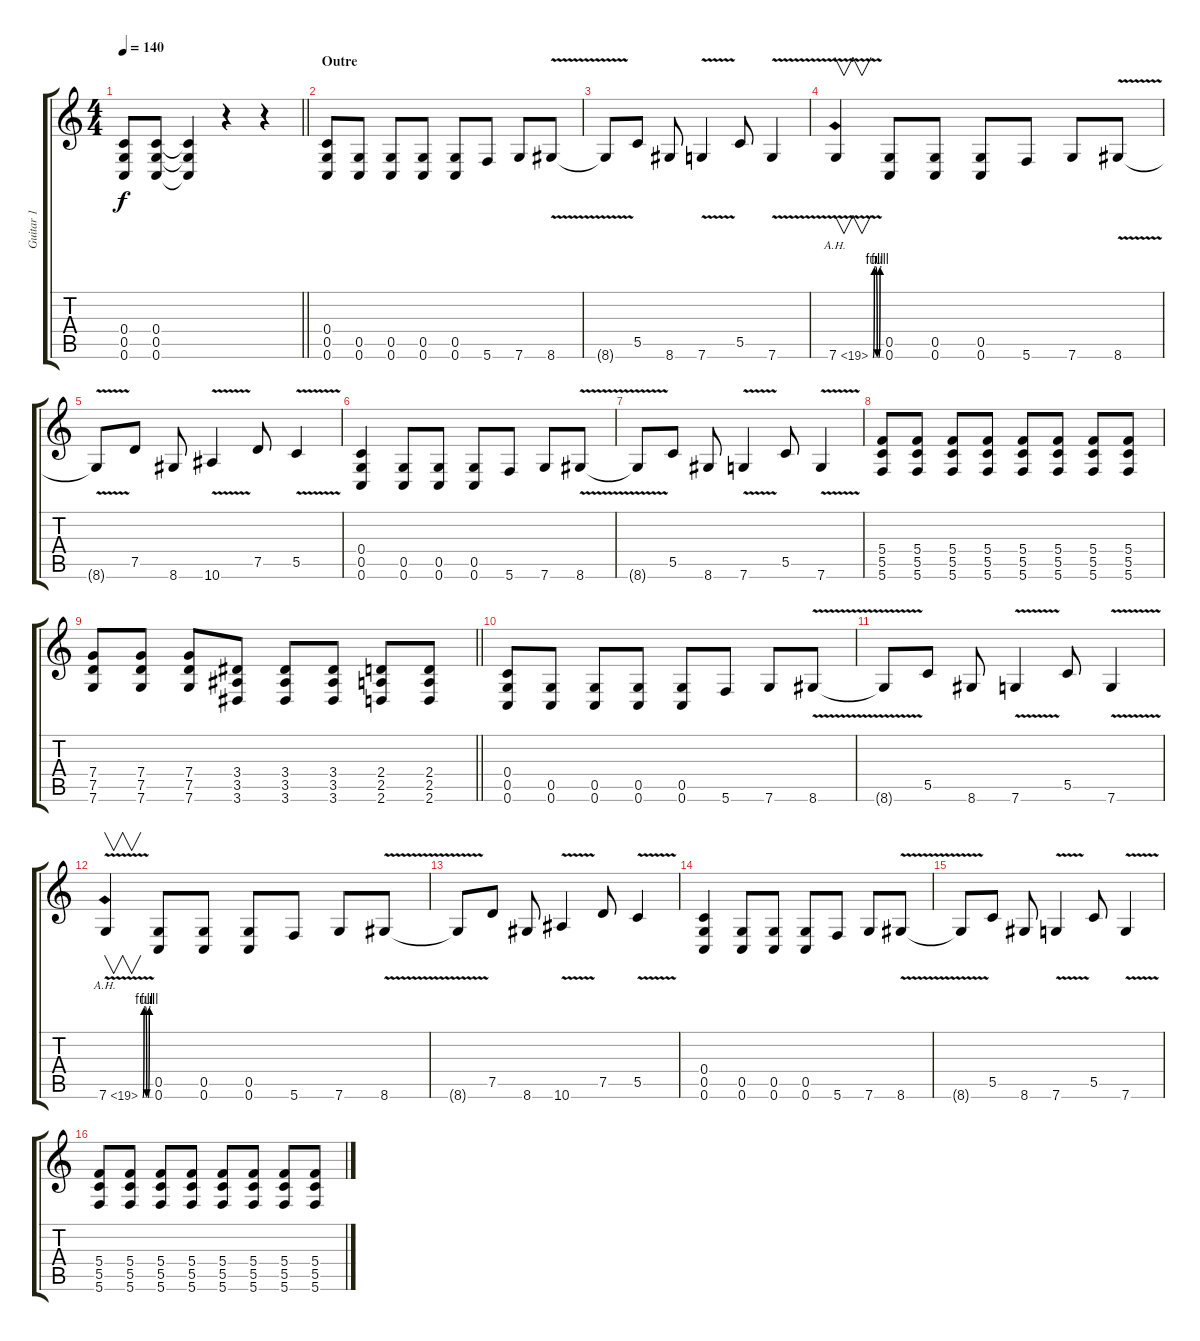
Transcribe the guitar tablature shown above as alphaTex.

\track ("Guitar 1" "Guitar 1") {instrument distortionguitar}
\staff {score tabs}
\tuning (D4 A3 F3 C3 G2 C2) {hide}
\ts (4 4)
\tempo 140
\clef g2
\barLineRight lightlight
\ks c
(0.4 0.5 0.6).8{dy f} (0.4 0.5 0.6).8 (0.4{t} 0.5{t} 0.6{t}).4 r.4 r.4 |
\section ("" "Outre")
(0.4 0.5 0.6).8 (0.5 0.6).8 (0.5 0.6).8 (0.5 0.6).8 (0.5 0.6).8 5.6.8 7.6.8 8.6{v}.8 |
8.6{t}.8 5.5.8 8.6.8 7.6{v}.4 5.5.8 7.6{v}.4 |
7.6{be (custom 0 0 10 4 20 4 30 0 40 0 50 4 60 4) ah 12 v}.4{v} (0.5 0.6).8 (0.5 0.6).8 (0.5 0.6).8 5.6.8 7.6.8 8.6{v}.8 |
8.6{t}.8 7.5.8 8.6.8 10.6{v}.4 7.5.8 5.5{v}.4 |
(0.4 0.5 0.6).4 (0.5 0.6).8 (0.5 0.6).8 (0.5 0.6).8 5.6.8 7.6.8 8.6{v}.8 |
8.6{t}.8 5.5.8 8.6.8 7.6{v}.4 5.5.8 7.6{v}.4 |
(5.4 5.5 5.6).8 (5.4 5.5 5.6).8 (5.4 5.5 5.6).8 (5.4 5.5 5.6).8 (5.4 5.5 5.6).8 (5.4 5.5 5.6).8 (5.4 5.5 5.6).8 (5.4 5.5 5.6).8 |
\barLineRight lightlight
(7.4 7.5 7.6).8 (7.4 7.5 7.6).8 (7.4 7.5 7.6).8 (3.4 3.5 3.6).8 (3.4 3.5 3.6).8 (3.4 3.5 3.6).8 (2.4 2.5 2.6).8 (2.4 2.5 2.6).8 |
(0.4 0.5 0.6).8 (0.5 0.6).8 (0.5 0.6).8 (0.5 0.6).8 (0.5 0.6).8 5.6.8 7.6.8 8.6{v}.8 |
8.6{t}.8 5.5.8 8.6.8 7.6{v}.4 5.5.8 7.6{v}.4 |
7.6{be (custom 0 0 10 4 20 4 30 0 40 0 50 4 60 4) ah 12 v}.4{v} (0.5 0.6).8 (0.5 0.6).8 (0.5 0.6).8 5.6.8 7.6.8 8.6{v}.8 |
8.6{t}.8 7.5.8 8.6.8 10.6{v}.4 7.5.8 5.5{v}.4 |
(0.4 0.5 0.6).4 (0.5 0.6).8 (0.5 0.6).8 (0.5 0.6).8 5.6.8 7.6.8 8.6{v}.8 |
8.6{t}.8 5.5.8 8.6.8 7.6{v}.4 5.5.8 7.6{v}.4 |
(5.4 5.5 5.6).8 (5.4 5.5 5.6).8 (5.4 5.5 5.6).8 (5.4 5.5 5.6).8 (5.4 5.5 5.6).8 (5.4 5.5 5.6).8 (5.4 5.5 5.6).8 (5.4 5.5 5.6).8
